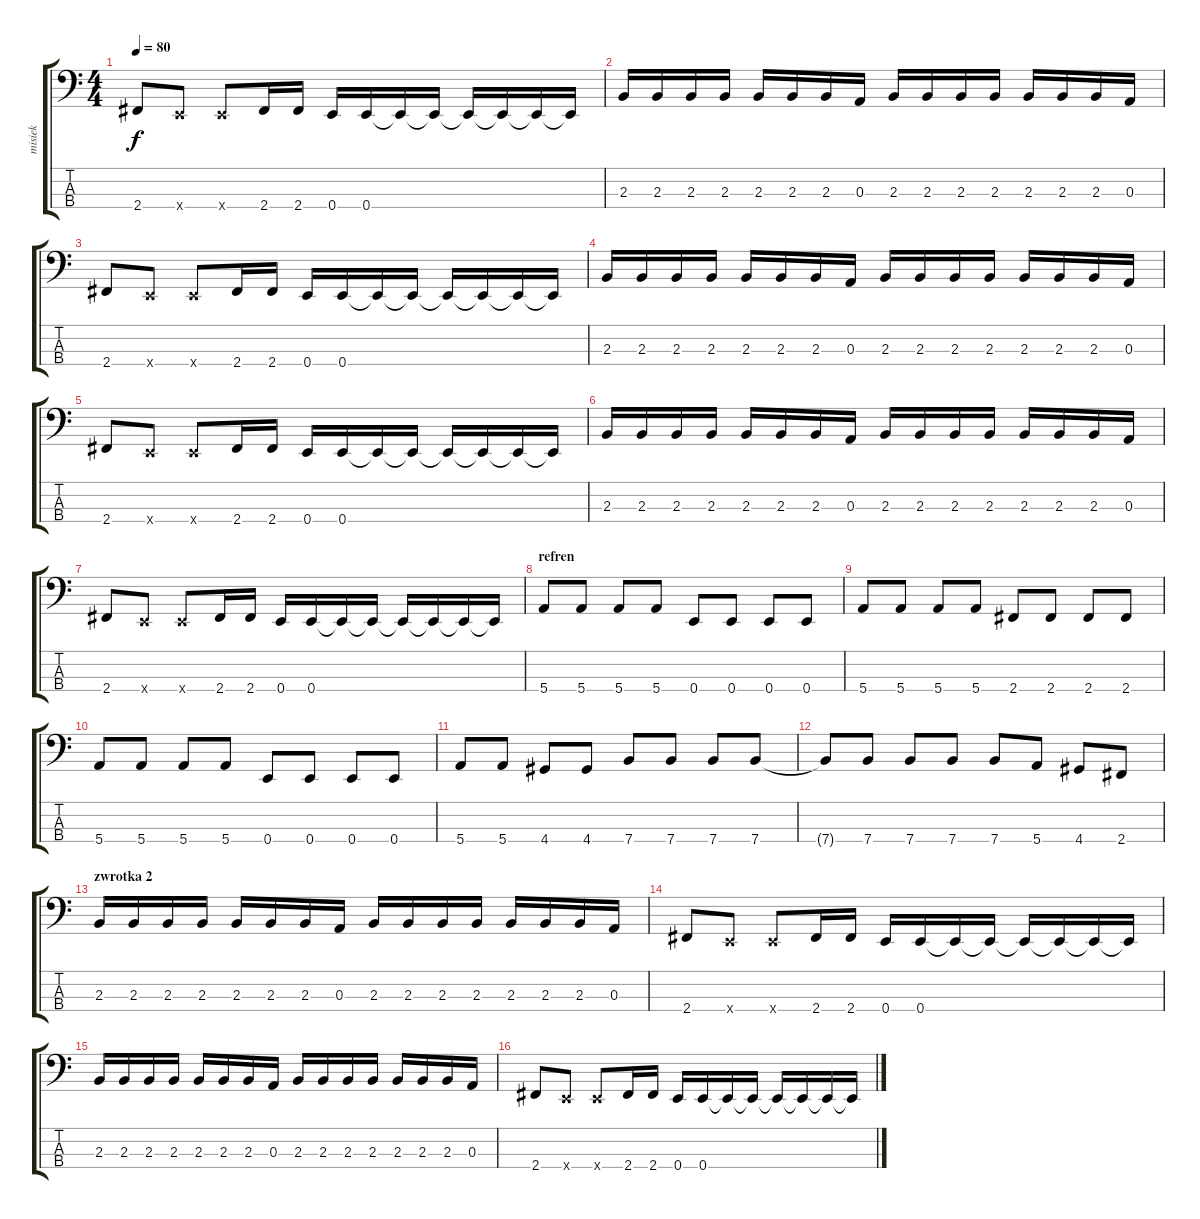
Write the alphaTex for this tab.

\track ("misiek" "misiek") {instrument electricbasspick}
\staff {score tabs}
\tuning (G2 D2 A1 E1) {hide}
\ts (4 4)
\tempo 80
\clef f4
\ks c
2.4.8{dy f} 0.4{x}.8 0.4{x}.8 2.4.16 2.4.16 0.4.16 0.4.16 0.4{t}.16 0.4{t}.16 0.4{t}.16 0.4{t}.16 0.4{t}.16 0.4{t}.16 |
2.3.16 2.3.16 2.3.16 2.3.16 2.3.16 2.3.16 2.3.16 0.3.16 2.3.16 2.3.16 2.3.16 2.3.16 2.3.16 2.3.16 2.3.16 0.3.16 |
2.4.8 0.4{x}.8 0.4{x}.8 2.4.16 2.4.16 0.4.16 0.4.16 0.4{t}.16 0.4{t}.16 0.4{t}.16 0.4{t}.16 0.4{t}.16 0.4{t}.16 |
2.3.16 2.3.16 2.3.16 2.3.16 2.3.16 2.3.16 2.3.16 0.3.16 2.3.16 2.3.16 2.3.16 2.3.16 2.3.16 2.3.16 2.3.16 0.3.16 |
2.4.8 0.4{x}.8 0.4{x}.8 2.4.16 2.4.16 0.4.16 0.4.16 0.4{t}.16 0.4{t}.16 0.4{t}.16 0.4{t}.16 0.4{t}.16 0.4{t}.16 |
2.3.16 2.3.16 2.3.16 2.3.16 2.3.16 2.3.16 2.3.16 0.3.16 2.3.16 2.3.16 2.3.16 2.3.16 2.3.16 2.3.16 2.3.16 0.3.16 |
2.4.8 0.4{x}.8 0.4{x}.8 2.4.16 2.4.16 0.4.16 0.4.16 0.4{t}.16 0.4{t}.16 0.4{t}.16 0.4{t}.16 0.4{t}.16 0.4{t}.16 |
\section ("" "refren")
5.4.8 5.4.8 5.4.8 5.4.8 0.4.8 0.4.8 0.4.8 0.4.8 |
5.4.8 5.4.8 5.4.8 5.4.8 2.4.8 2.4.8 2.4.8 2.4.8 |
5.4.8 5.4.8 5.4.8 5.4.8 0.4.8 0.4.8 0.4.8 0.4.8 |
5.4.8 5.4.8 4.4.8 4.4.8 7.4.8 7.4.8 7.4.8 7.4.8 |
7.4{t}.8 7.4.8 7.4.8 7.4.8 7.4.8 5.4.8 4.4.8 2.4.8 |
\section ("" "zwrotka 2")
2.3.16 2.3.16 2.3.16 2.3.16 2.3.16 2.3.16 2.3.16 0.3.16 2.3.16 2.3.16 2.3.16 2.3.16 2.3.16 2.3.16 2.3.16 0.3.16 |
2.4.8 0.4{x}.8 0.4{x}.8 2.4.16 2.4.16 0.4.16 0.4.16 0.4{t}.16 0.4{t}.16 0.4{t}.16 0.4{t}.16 0.4{t}.16 0.4{t}.16 |
2.3.16 2.3.16 2.3.16 2.3.16 2.3.16 2.3.16 2.3.16 0.3.16 2.3.16 2.3.16 2.3.16 2.3.16 2.3.16 2.3.16 2.3.16 0.3.16 |
2.4.8 0.4{x}.8 0.4{x}.8 2.4.16 2.4.16 0.4.16 0.4.16 0.4{t}.16 0.4{t}.16 0.4{t}.16 0.4{t}.16 0.4{t}.16 0.4{t}.16
